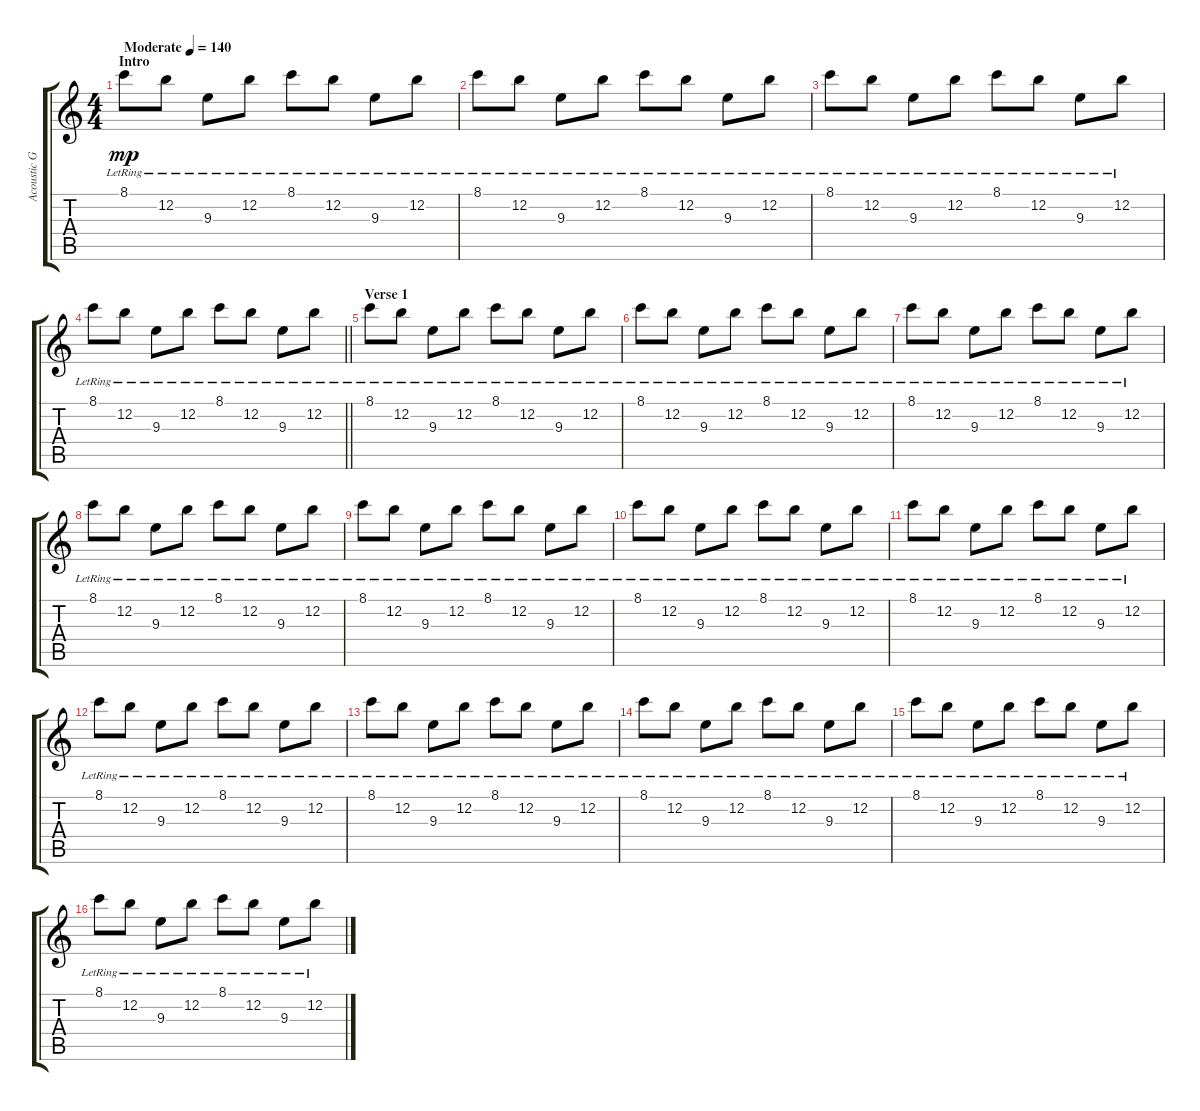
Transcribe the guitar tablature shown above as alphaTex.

\track ("Acoustic Guitar" "Acoustic G") {instrument acousticguitarsteel}
\staff {score tabs}
\tuning (E4 B3 G3 D3 A2 E2) {hide}
\ts (4 4)
\section ("" "Intro")
\tempo (140 "Moderate")
\clef g2
\ks c
8.1{lr}.8{dy mp instrument acousticguitarsteel} 12.2{lr}.8 9.3{lr}.8 12.2{lr}.8 8.1{lr}.8 12.2{lr}.8 9.3{lr}.8 12.2{lr}.8 |
8.1{lr}.8 12.2{lr}.8 9.3{lr}.8 12.2{lr}.8 8.1{lr}.8 12.2{lr}.8 9.3{lr}.8 12.2{lr}.8 |
8.1{lr}.8 12.2{lr}.8 9.3{lr}.8 12.2{lr}.8 8.1{lr}.8 12.2{lr}.8 9.3{lr}.8 12.2{lr}.8 |
\barLineRight lightlight
8.1{lr}.8 12.2{lr}.8 9.3{lr}.8 12.2{lr}.8 8.1{lr}.8 12.2{lr}.8 9.3{lr}.8 12.2{lr}.8 |
\section ("" "Verse 1")
8.1{lr}.8 12.2{lr}.8 9.3{lr}.8 12.2{lr}.8 8.1{lr}.8 12.2{lr}.8 9.3{lr}.8 12.2{lr}.8 |
8.1{lr}.8 12.2{lr}.8 9.3{lr}.8 12.2{lr}.8 8.1{lr}.8 12.2{lr}.8 9.3{lr}.8 12.2{lr}.8 |
8.1{lr}.8 12.2{lr}.8 9.3{lr}.8 12.2{lr}.8 8.1{lr}.8 12.2{lr}.8 9.3{lr}.8 12.2{lr}.8 |
8.1{lr}.8 12.2{lr}.8 9.3{lr}.8 12.2{lr}.8 8.1{lr}.8 12.2{lr}.8 9.3{lr}.8 12.2{lr}.8 |
8.1{lr}.8 12.2{lr}.8 9.3{lr}.8 12.2{lr}.8 8.1{lr}.8 12.2{lr}.8 9.3{lr}.8 12.2{lr}.8 |
8.1{lr}.8 12.2{lr}.8 9.3{lr}.8 12.2{lr}.8 8.1{lr}.8 12.2{lr}.8 9.3{lr}.8 12.2{lr}.8 |
8.1{lr}.8 12.2{lr}.8 9.3{lr}.8 12.2{lr}.8 8.1{lr}.8 12.2{lr}.8 9.3{lr}.8 12.2{lr}.8 |
8.1{lr}.8 12.2{lr}.8 9.3{lr}.8 12.2{lr}.8 8.1{lr}.8 12.2{lr}.8 9.3{lr}.8 12.2{lr}.8 |
8.1{lr}.8 12.2{lr}.8 9.3{lr}.8 12.2{lr}.8 8.1{lr}.8 12.2{lr}.8 9.3{lr}.8 12.2{lr}.8 |
8.1{lr}.8 12.2{lr}.8 9.3{lr}.8 12.2{lr}.8 8.1{lr}.8 12.2{lr}.8 9.3{lr}.8 12.2{lr}.8 |
8.1{lr}.8 12.2{lr}.8 9.3{lr}.8 12.2{lr}.8 8.1{lr}.8 12.2{lr}.8 9.3{lr}.8 12.2{lr}.8 |
8.1{lr}.8 12.2{lr}.8 9.3{lr}.8 12.2{lr}.8 8.1{lr}.8 12.2{lr}.8 9.3{lr}.8 12.2{lr}.8
